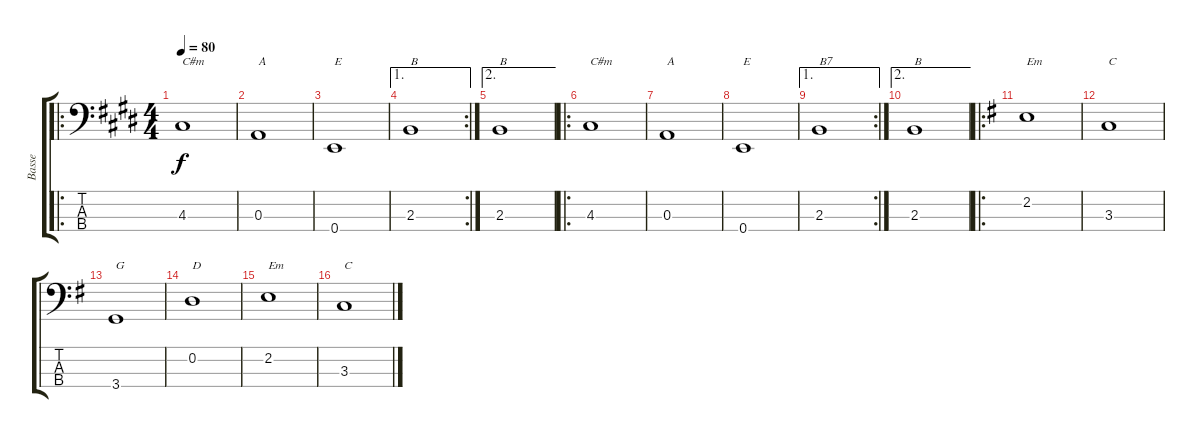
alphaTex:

\track ("Basse" "Basse") {instrument electricbassfinger}
\staff {score tabs}
\tuning (G2 D2 A1 E1) {hide}
\ro
\ts (4 4)
\tempo 80
\clef f4
\ks e
4.3.1{txt "C#m" dy f instrument electricbassfinger} |
0.3.1{txt "A"} |
0.4.1{txt "E"} |
\ae 1
\rc 2
2.3.1{txt "B"} |
\ae 2
2.3.1{txt "B"} |
\ro
4.3.1{txt "C#m"} |
0.3.1{txt "A"} |
0.4.1{txt "E"} |
\ae 1
\rc 2
2.3.1{txt "B7"} |
\ae 2
2.3.1{txt "B"} |
\ro
\ks g
2.2.1{txt "Em"} |
3.3.1{txt "C"} |
3.4.1{txt "G"} |
0.2.1{txt "D"} |
2.2.1{txt "Em"} |
3.3.1{txt "C"}
